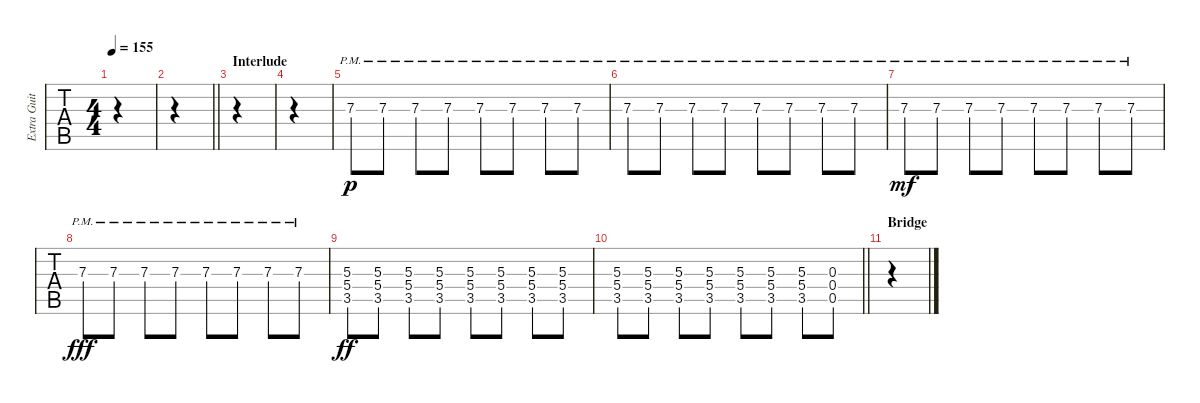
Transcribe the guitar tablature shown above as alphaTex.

\track ("Extra Guitar Two" "Extra Guit") {instrument distortionguitar}
\staff {tabs}
\tuning (Eb4 Bb3 Gb3 Db3 Ab2 Eb2) {hide}
\ts (4 4)
\tempo 155
\clef g2
\ks c
|
\barLineRight lightlight
|
\section ("" "Interlude")
|
|
7.3{pm}.8{dy p volume 9} 7.3{pm}.8 7.3{pm}.8 7.3{pm}.8 7.3{pm}.8 7.3{pm}.8 7.3{pm}.8 7.3{pm}.8 |
7.3{pm}.8 7.3{pm}.8 7.3{pm}.8 7.3{pm}.8 7.3{pm}.8 7.3{pm}.8 7.3{pm}.8 7.3{pm}.8 |
7.3{pm}.8{dy mf} 7.3{pm}.8 7.3{pm}.8 7.3{pm}.8 7.3{pm}.8 7.3{pm}.8 7.3{pm}.8 7.3{pm}.8 |
7.3{pm}.8{dy fff} 7.3{pm}.8 7.3{pm}.8 7.3{pm}.8 7.3{pm}.8 7.3{pm}.8 7.3{pm}.8 7.3{pm}.8 |
(5.3 5.4 3.5).8{dy ff} (5.3 5.4 3.5).8 (5.3 5.4 3.5).8 (5.3 5.4 3.5).8 (5.3 5.4 3.5).8 (5.3 5.4 3.5).8 (5.3 5.4 3.5).8 (5.3 5.4 3.5).8 |
\barLineRight lightlight
(5.3 5.4 3.5).8 (5.3 5.4 3.5).8 (5.3 5.4 3.5).8 (5.3 5.4 3.5).8 (5.3 5.4 3.5).8 (5.3 5.4 3.5).8 (5.3 5.4 3.5).8 (0.3 0.4 0.5).8 |
\section ("" "Bridge")
